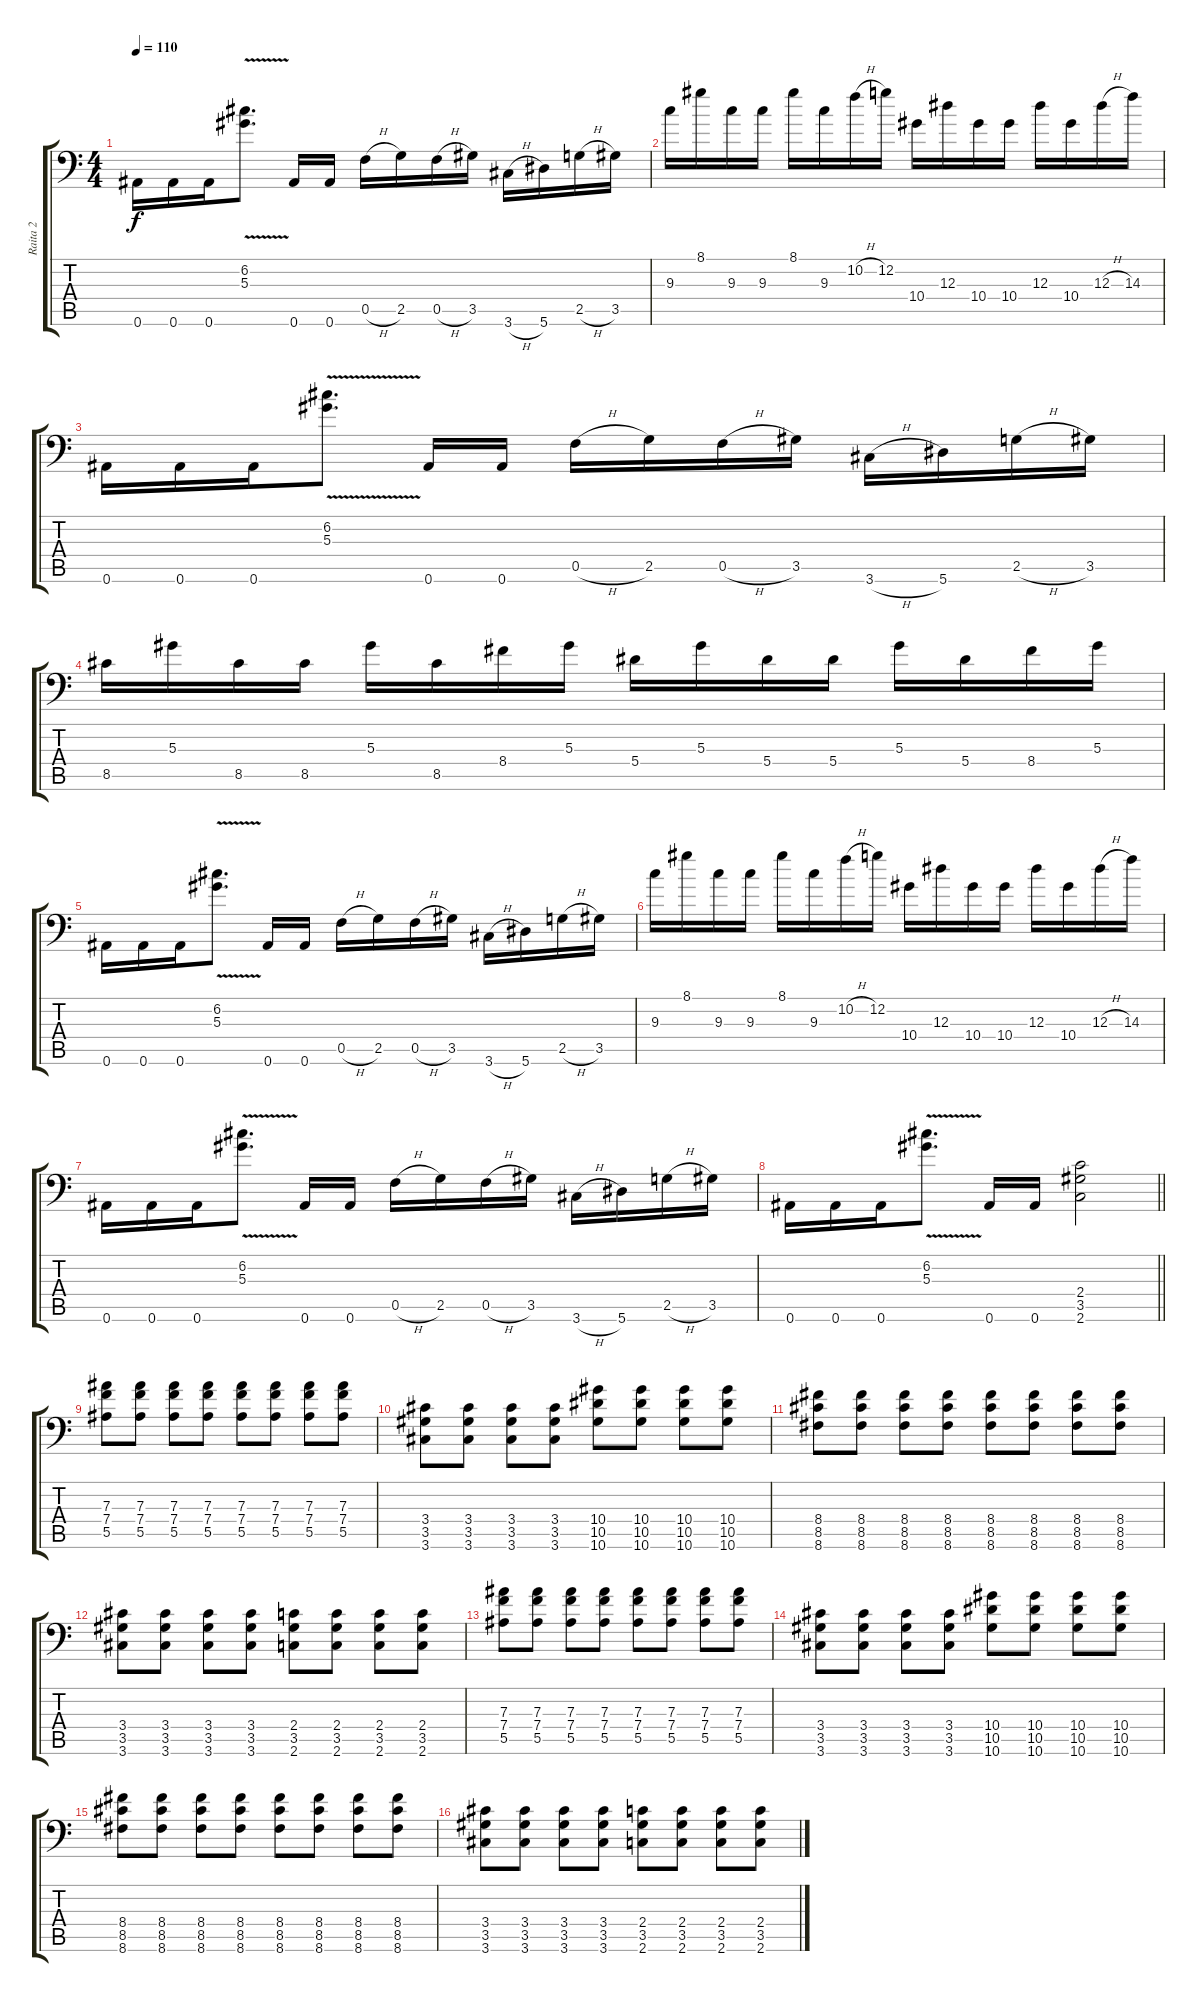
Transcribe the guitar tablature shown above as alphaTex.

\track ("Raita 2" "Raita 2") {instrument distortionguitar}
\staff {score tabs}
\tuning (C4 G3 Eb3 Bb2 F2 Bb1) {hide}
\ts (4 4)
\tempo 110
\clef f4
\ks c
0.6.16{dy f} 0.6.16 0.6.16 (6.2{v} 5.3{v}).8{d} 0.6.16 0.6.16 0.5{h}.16 2.5.16 0.5{h}.16 3.5.16 3.6{h}.16 5.6.16 2.5{h}.16 3.5.16 |
9.3.16 8.1.16 9.3.16 9.3.16 8.1.16 9.3.16 10.2{h}.16 12.2.16 10.4.16 12.3.16 10.4.16 10.4.16 12.3.16 10.4.16 12.3{h}.16 14.3.16 |
0.6.16 0.6.16 0.6.16 (6.2{v} 5.3{v}).8{d} 0.6.16 0.6.16 0.5{h}.16 2.5.16 0.5{h}.16 3.5.16 3.6{h}.16 5.6.16 2.5{h}.16 3.5.16 |
8.5.16 5.3.16 8.5.16 8.5.16 5.3.16 8.5.16 8.4.16 5.3.16 5.4.16 5.3.16 5.4.16 5.4.16 5.3.16 5.4.16 8.4.16 5.3.16 |
0.6.16 0.6.16 0.6.16 (6.2{v} 5.3{v}).8{d} 0.6.16 0.6.16 0.5{h}.16 2.5.16 0.5{h}.16 3.5.16 3.6{h}.16 5.6.16 2.5{h}.16 3.5.16 |
9.3.16 8.1.16 9.3.16 9.3.16 8.1.16 9.3.16 10.2{h}.16 12.2.16 10.4.16 12.3.16 10.4.16 10.4.16 12.3.16 10.4.16 12.3{h}.16 14.3.16 |
0.6.16 0.6.16 0.6.16 (6.2{v} 5.3{v}).8{d} 0.6.16 0.6.16 0.5{h}.16 2.5.16 0.5{h}.16 3.5.16 3.6{h}.16 5.6.16 2.5{h}.16 3.5.16 |
\barLineRight lightlight
0.6.16 0.6.16 0.6.16 (6.2{v} 5.3{v}).8{d} 0.6.16 0.6.16 (2.4 3.5 2.6).2 |
\section ("" "")
(7.3 7.4 5.5).8 (7.3 7.4 5.5).8 (7.3 7.4 5.5).8 (7.3 7.4 5.5).8 (7.3 7.4 5.5).8 (7.3 7.4 5.5).8 (7.3 7.4 5.5).8 (7.3 7.4 5.5).8 |
(3.4 3.5 3.6).8 (3.4 3.5 3.6).8 (3.4 3.5 3.6).8 (3.4 3.5 3.6).8 (10.4 10.5 10.6).8 (10.4 10.5 10.6).8 (10.4 10.5 10.6).8 (10.4 10.5 10.6).8 |
(8.4 8.5 8.6).8 (8.4 8.5 8.6).8 (8.4 8.5 8.6).8 (8.4 8.5 8.6).8 (8.4 8.5 8.6).8 (8.4 8.5 8.6).8 (8.4 8.5 8.6).8 (8.4 8.5 8.6).8 |
(3.4 3.5 3.6).8 (3.4 3.5 3.6).8 (3.4 3.5 3.6).8 (3.4 3.5 3.6).8 (2.4 3.5 2.6).8 (2.4 3.5 2.6).8 (2.4 3.5 2.6).8 (2.4 3.5 2.6).8 |
(7.3 7.4 5.5).8 (7.3 7.4 5.5).8 (7.3 7.4 5.5).8 (7.3 7.4 5.5).8 (7.3 7.4 5.5).8 (7.3 7.4 5.5).8 (7.3 7.4 5.5).8 (7.3 7.4 5.5).8 |
(3.4 3.5 3.6).8 (3.4 3.5 3.6).8 (3.4 3.5 3.6).8 (3.4 3.5 3.6).8 (10.4 10.5 10.6).8 (10.4 10.5 10.6).8 (10.4 10.5 10.6).8 (10.4 10.5 10.6).8 |
(8.4 8.5 8.6).8 (8.4 8.5 8.6).8 (8.4 8.5 8.6).8 (8.4 8.5 8.6).8 (8.4 8.5 8.6).8 (8.4 8.5 8.6).8 (8.4 8.5 8.6).8 (8.4 8.5 8.6).8 |
(3.4 3.5 3.6).8 (3.4 3.5 3.6).8 (3.4 3.5 3.6).8 (3.4 3.5 3.6).8 (2.4 3.5 2.6).8 (2.4 3.5 2.6).8 (2.4 3.5 2.6).8 (2.4 3.5 2.6).8
